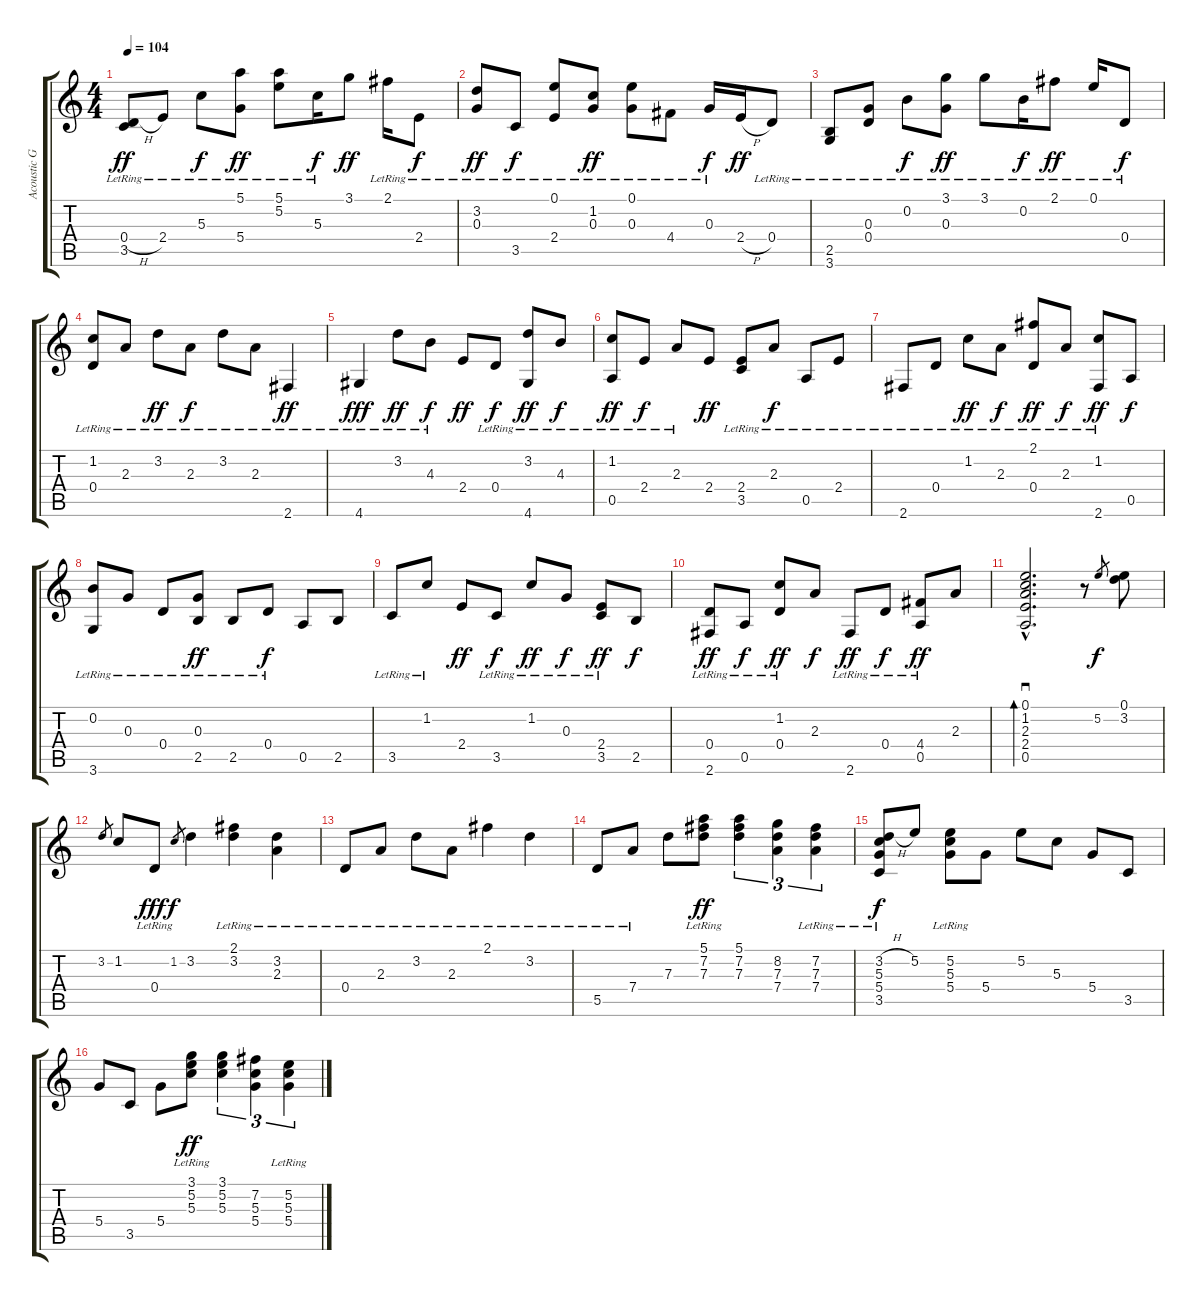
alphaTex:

\track ("Acoustic Guitar" "Acoustic G") {instrument acousticguitarsteel}
\staff {score tabs}
\tuning (E4 B3 G3 D3 A2 E2) {hide}
\ts (4 4)
\tempo 104
\clef g2
\ks c
(0.4{h} 3.5{lr}).8{dy ff} 2.4{lr}.8 5.3{lr}.8{dy f} (5.1 5.4{lr}).8{dy ff} (5.1{lr} 5.2{lr}).8 5.3{lr}.16{dy f} 3.1.8{dy ff} 2.1{lr}.16 2.4{lr}.8{dy f} |
(3.2{lr} 0.3{lr}).8{dy ff} 3.5{lr}.8{dy f} (0.1{lr} 2.4{lr}).8 (1.2{lr} 0.3).8{dy ff} (0.1{lr} 0.3{lr}).8 4.4{lr}.8 0.3{lr}.16{dy f} 2.4{h}.16{dy ff} 0.4{lr}.8 |
(2.5{lr} 3.6{lr}).8 (0.3{lr} 0.4{lr}).8 0.2{lr}.8{dy f} (3.1 0.3{lr}).8{dy ff} 3.1{lr}.8 0.2{lr}.16{dy f} 2.1{lr}.8{dy ff} 0.1{lr}.16 0.4{lr}.8{dy f} |
(1.2{lr} 0.4{lr}).8 2.3{lr}.8 3.2{lr}.8{dy ff} 2.3{lr}.8{dy f} 3.2{lr}.8 2.3{lr}.8 2.6{lr}.4{dy ff} |
4.6{lr}.4{dy fff} 3.2{lr}.8{dy ff} 4.3{lr}.8{dy f} 2.4.8{dy ff} 0.4{lr}.8{dy f} (3.2 4.6{lr}).8{dy ff} 4.3{lr}.8{dy f} |
(1.2{lr} 0.5{lr}).8{dy ff} 2.4{lr}.8{dy f} 2.3{lr}.8 2.4.8{dy ff} (2.4 3.5{lr}).8 2.3{lr}.8{dy f} 0.5{lr}.8 2.4{lr}.8 |
2.6{lr}.8 0.4{lr}.8 1.2{lr}.8{dy ff} 2.3{lr}.8{dy f} (2.1{lr} 0.4{lr}).8{dy ff} 2.3{lr}.8{dy f} (1.2{lr} 2.6).8{dy ff} 0.5.8{dy f} |
(0.2 3.6{lr}).8 0.3{lr}.8 0.4{lr}.8 (0.3{lr} 2.5).8{dy ff} 2.5{lr}.8 0.4{lr}.8{dy f} 0.5.8 2.5.8 |
3.5{lr}.8 1.2{lr}.8 2.4.8{dy ff} 3.5{lr}.8{dy f} 1.2{lr}.8{dy ff} 0.3{lr}.8{dy f} (2.4{lr} 3.5).8{dy ff} 2.5.8{dy f} |
(0.4 2.6{lr}).8{dy ff} 0.5{lr}.8{dy f} (1.2{lr} 0.4{lr}).8{dy ff} 2.3.8{dy f} 2.6{lr}.8{dy ff} 0.4{lr}.8{dy f} (4.4 0.5{lr}).8{dy ff} 2.3.8 |
(0.1{hac} 1.2{hac} 2.3{hac} 2.4{hac} 0.5{hac}).2{d sd bd 120} r.8 5.2.8{gr dy f} (0.1 3.2).8 |
3.2.8{gr} 1.2.8 0.4{lr}.8{dy fff} 1.2.8{gr dy f} 3.2.4 (2.1{lr} 3.2{lr}).4 (3.2{lr} 2.3{lr}).4 |
0.4{lr}.8 2.3{lr}.8 3.2{lr}.8 2.3{lr}.8 2.1{lr}.4 3.2{lr}.4 |
5.5{lr}.8 7.4{lr}.8 7.3.8 (5.1 7.2 7.3{lr}).8{dy ff} (5.1 7.2 7.3).4{tu (3 2)} (8.2 7.3 7.4).4{tu (3 2)} (7.2{lr} 7.3 7.4).4{tu (3 2)} |
(3.2{h} 5.3 5.4 3.5{lr}).8{dy f} 5.2.8 (5.2{lr} 5.3 5.4).8 5.4.8 5.2.8 5.3.8 5.4.8 3.5.8 |
5.4.8 3.5.8 5.4.8 (3.1 5.2 5.3{lr}).8{dy ff} (3.1 5.2 5.3).4{tu (3 2)} (7.2 5.3 5.4).4{tu (3 2)} (5.2{lr} 5.3 5.4).4{tu (3 2)}
